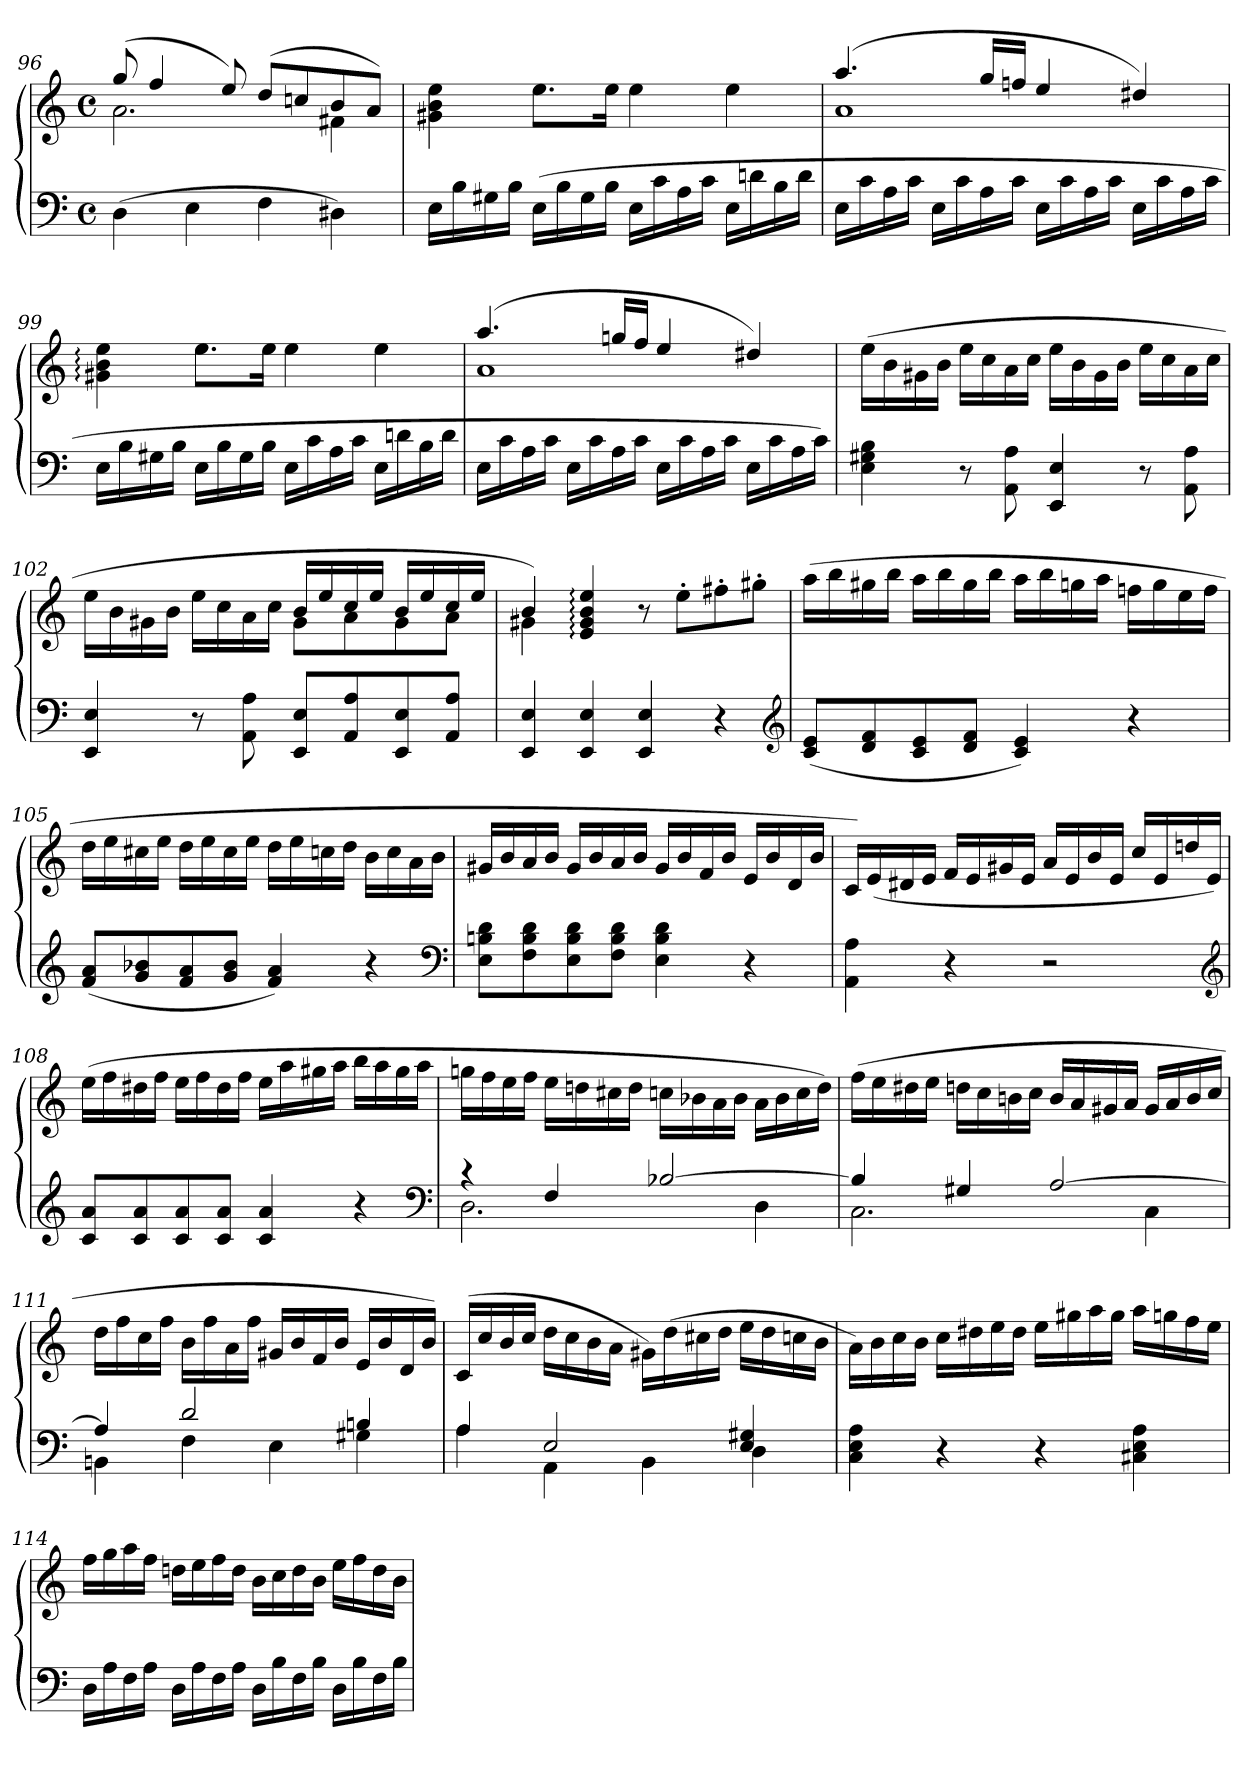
**kern	**kern
*part1	*part1
*staff2	*staff1
*clefF4	*clefG2
*k[]	*k[]
*a:	*a:
*M4/4	*M4/4
*met(c)	*met(c)
=96	=96
*	*^
(4D\	(8gg/	2.a\
.	4ff/	.
4E\	.	.
.	8ee/)	.
4F\	(8dd/L	.
.	8ccn/	.
4D#X\)	8b/	4f#X\
.	8a/J)	.
*	*v	*v
=97	=97
16E\LL	4g#X\ 4b\ 4ee\
16B\	.
16G#X\	.
16B\JJ	.
(16E\LL	8.ee\L
16B\	.
16G#\	.
16B\JJ	16ee\Jk
16E\LL	4ee\
16c\	.
16A\	.
16c\JJ	.
16E\LL	4ee\
16dn\	.
16B\	.
16d\JJ	.
=98	=98
*	*^
16E\LL	(4.aa/	1a
16c\	.	.
16A\	.	.
16c\JJ	.	.
16E\LL	.	.
16c\	.	.
16A\	16gg/LL	.
16c\JJ	16ffn/JJ	.
16E\LL	4ee/	.
16c\	.	.
16A\	.	.
16c\JJ	.	.
16E\LL	4dd#X/)	.
16c\	.	.
16A\	.	.
16c\JJ	.	.
*	*v	*v
=99	=99
16E\LL	4g#X:\ 4b:\ 4ee:\
16B\	.
16G#X\	.
16B\JJ	.
16E\LL	8.ee\L
16B\	.
16G#\	.
16B\JJ	16ee\Jk
16E\LL	4ee\
16c\	.
16A\	.
16c\JJ	.
16E\LL	4ee\
16dn\	.
16B\	.
16d\JJ	.
=100	=100
*	*^
16E\LL	(4.aa/	1a
16c\	.	.
16A\	.	.
16c\JJ	.	.
16E\LL	.	.
16c\	.	.
16A\	16ggn/LL	.
16c\JJ	16ff/JJ	.
16E\LL	4ee/	.
16c\	.	.
16A\	.	.
16c\JJ	.	.
16E\LL	4dd#X/)	.
16c\	.	.
16A\	.	.
16c\JJ)	.	.
*	*v	*v
=101	=101
4E\ 4G#X\ 4B\	(16ee\LL
.	16b\
.	16g#X\
.	16b\JJ
8r	16ee\LL
.	16cc\
8AA\ 8A\	16a\
.	16cc\JJ
4EE/ 4E/	16ee\LL
.	16b\
.	16g#\
.	16b\JJ
8r	16ee\LL
.	16cc\
8AA\ 8A\	16a\
.	16cc\JJ
=102	=102
*	*^
4EE/ 4E/	2ryy	16ee\LL
.	.	16b\
.	.	16g#X\
.	.	16b\JJ
8r	.	16ee\LL
.	.	16cc\
8AA\ 8A\	.	16a\
.	.	16cc\JJ
8EE/ 8E/L	16b/LL	8g#\L
.	16ee/	.
8AA/ 8A/	16cc/	8a\
.	16ee/JJ	.
8EE/ 8E/	16b/LL	8g#\
.	16ee/	.
8AA/ 8A/J	16cc/	8a\J
.	16ee/JJ	.
=103	=103	=103
4EE/ 4E/	4b/)	4g#X\
4EE/ 4E/	4e:/ 4g#:/ 4b:/ 4ee:/	2.ryy
4EE/ 4E/	8r	.
.	8ee'\L	.
4r	8ff#X'\	.
.	8gg#X'\J	.
*	*v	*v
*clefG2	*
=104	=104
(8c/ 8e/L	(16aa\LL
.	16bb\
8d/ 8f/	16gg#X\
.	16bb\JJ
8c/ 8e/	16aa\LL
.	16bb\
8d/ 8f/J	16gg#\
.	16bb\JJ
4c/ 4e/)	16aa\LL
.	16bb\
.	16ggn\
.	16aa\JJ
4r	16ffn\LL
.	16gg\
.	16ee\
.	16ff\JJ
=105	=105
(8f/ 8a/L	16dd\LL
.	16ee\
8g/ 8b-X/	16cc#X\
.	16ee\JJ
8f/ 8a/	16dd\LL
.	16ee\
8g/ 8b-/J	16cc#\
.	16ee\JJ
4f/ 4a/)	16dd\LL
.	16ee\
.	16ccn\
.	16dd\JJ
4r	16b\LL
.	16cc\
.	16a\
.	16b\JJ
*clefF4	*
=106	=106
8E\ 8Bn\ 8d\L	16g#X/LL
.	16b/
8F\ 8B\ 8d\	16a/
.	16b/JJ
8E\ 8B\ 8d\	16g#/LL
.	16b/
8F\ 8B\ 8d\J	16a/
.	16b/JJ
4E\ 4B\ 4d\	16g#/LL
.	16b/
.	16f/
.	16b/JJ
4r	16e/LL
.	16b/
.	16d/
.	16b/JJ
=107	=107
4AA\ 4A\	16c/LL)
.	(16e/
.	16d#X/
.	16e/JJ
4r	16f/LL
.	16e/
.	16g#X/
.	16e/JJ
2r	16a/LL
.	16e/
.	16b/
.	16e/JJ
.	16cc/LL
.	16e/
.	16ddn/
.	16e/JJ)
*clefG2	*
=108	=108
8c/ 8a/L	(16ee\LL
.	16ff\
8c/ 8a/	16dd#X\
.	16ff\JJ
8c/ 8a/	16ee\LL
.	16ff\
8c/ 8a/J	16dd#\
.	16ff\JJ
4c/ 4a/	16ee\LL
.	16aa\
.	16gg#X\
.	16aa\JJ
4r	16bb\LL
.	16aa\
.	16gg#\
.	16aa\JJ
*clefF4	*
=109	=109
*^	*
4r	2.D\	16ggn\LL
.	.	16ff\
.	.	16ee\
.	.	16ff\JJ
4F/	.	16ee\LL
.	.	16ddn\
.	.	16cc#X\
.	.	16dd\JJ
[2B-X/	.	16ccn\LL
.	.	16b-X\
.	.	16a\
.	.	16b-\JJ
.	4D\	16a\LL
.	.	16b-\
.	.	16cc\
.	.	16dd\JJ)
=110	=110	=110
4B-/]	2.C\	(16ff\LL
.	.	16ee\
.	.	16dd#X\
.	.	16ee\JJ
4G#X/	.	16ddn\LL
.	.	16cc\
.	.	16bn\
.	.	16cc\JJ
[2A/	.	16b/LL
.	.	16a/
.	.	16g#X/
.	.	16a/JJ
.	4C\	16g#/LL
.	.	16a/
.	.	16b/
.	.	16cc/JJ
=111	=111	=111
4A/]	4BBn\	16dd\LL
.	.	16ff\
.	.	16cc\
.	.	16ff\JJ
2d/	4F\	16b\LL
.	.	16ff\
.	.	16a\
.	.	16ff\JJ
.	4E\	16g#X/LL
.	.	16b/
.	.	16f/
.	.	16b/JJ
4Bn/	4G#X\	16e/LL
.	.	16b/
.	.	16d/
.	.	16b/JJ)
=112	=112	=112
4A/	4A\	(16c/LL
.	.	16cc/
.	.	16b/
.	.	16cc/JJ
2E/	4AA\	16dd\LL
.	.	16cc\
.	.	16b\
.	.	16a\JJ
.	4BB\	16g#X\LL)
.	.	(16dd\
.	.	16cc#X\
.	.	16dd\JJ
4E/ 4G#X/	4D\	16ee\LL
.	.	16dd\
.	.	16ccn\
.	.	16b\JJ
*v	*v	*
=113	=113
4C\ 4E\ 4A\	16a\LL)
.	16b\
.	16cc\
.	16b\JJ
4r	16cc\LL
.	16dd#X\
.	16ee\
.	16dd#\JJ
4r	16ee\LL
.	16gg#X\
.	16aa\
.	16gg#\JJ
4C#X\ 4E\ 4A\	16aa\LL
.	16ggn\
.	16ff\
.	16ee\JJ
=114	=114
16D\LL	16ff\LL
16A\	16gg\
16F\	16aa\
16A\JJ	16ff\JJ
16D\LL	16ddn\LL
16A\	16ee\
16F\	16ff\
16A\JJ	16dd\JJ
16D\LL	16b\LL
16B\	16cc\
16F\	16dd\
16B\JJ	16b\JJ
16D\LL	16ee\LL
16B\	16ff\
16F\	16dd\
16B\JJ	16b\JJ
=	=
*-	*-
